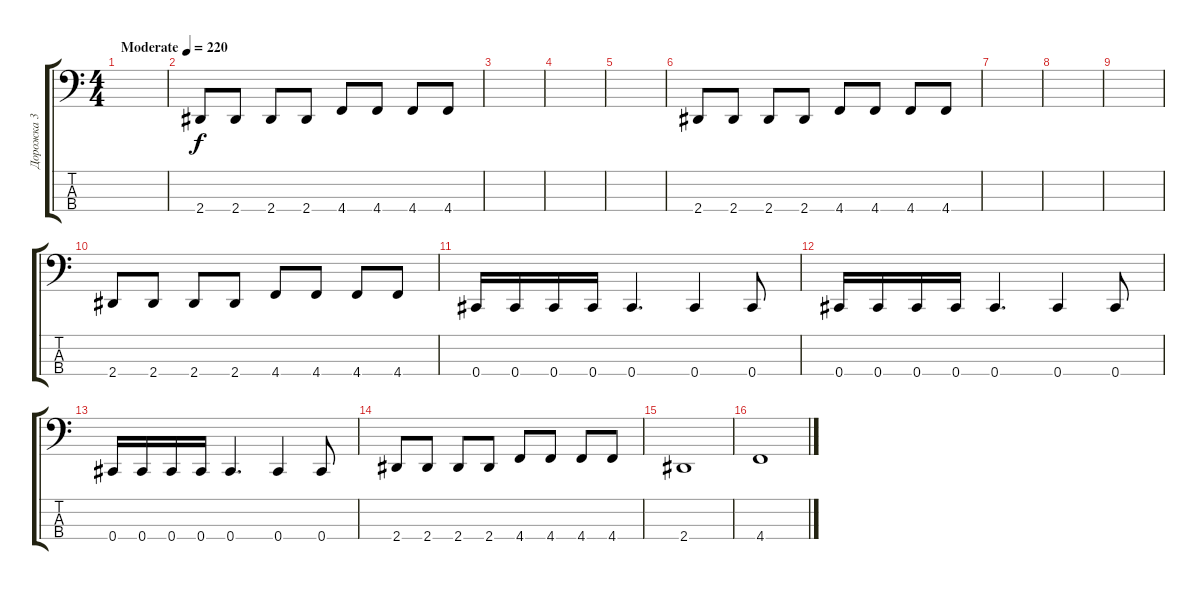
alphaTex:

\track ("Дорожка 3" "Дорожка 3") {instrument electricbasspick}
\staff {score tabs}
\tuning (Gb2 Db2 Ab1 Db1) {hide}
\ts (4 4)
\tempo (220 "Moderate")
\clef f4
\ks c
|
2.4.8 2.4.8 2.4.8 2.4.8 4.4.8 4.4.8 4.4.8 4.4.8 |
|
|
|
2.4.8 2.4.8 2.4.8 2.4.8 4.4.8 4.4.8 4.4.8 4.4.8 |
|
|
|
2.4.8 2.4.8 2.4.8 2.4.8 4.4.8 4.4.8 4.4.8 4.4.8 |
0.4.16 0.4.16 0.4.16 0.4.16 0.4.4{d} 0.4.4 0.4.8 |
0.4.16 0.4.16 0.4.16 0.4.16 0.4.4{d} 0.4.4 0.4.8 |
0.4.16 0.4.16 0.4.16 0.4.16 0.4.4{d} 0.4.4 0.4.8 |
2.4.8 2.4.8 2.4.8 2.4.8 4.4.8 4.4.8 4.4.8 4.4.8 |
2.4.1 |
4.4.1
